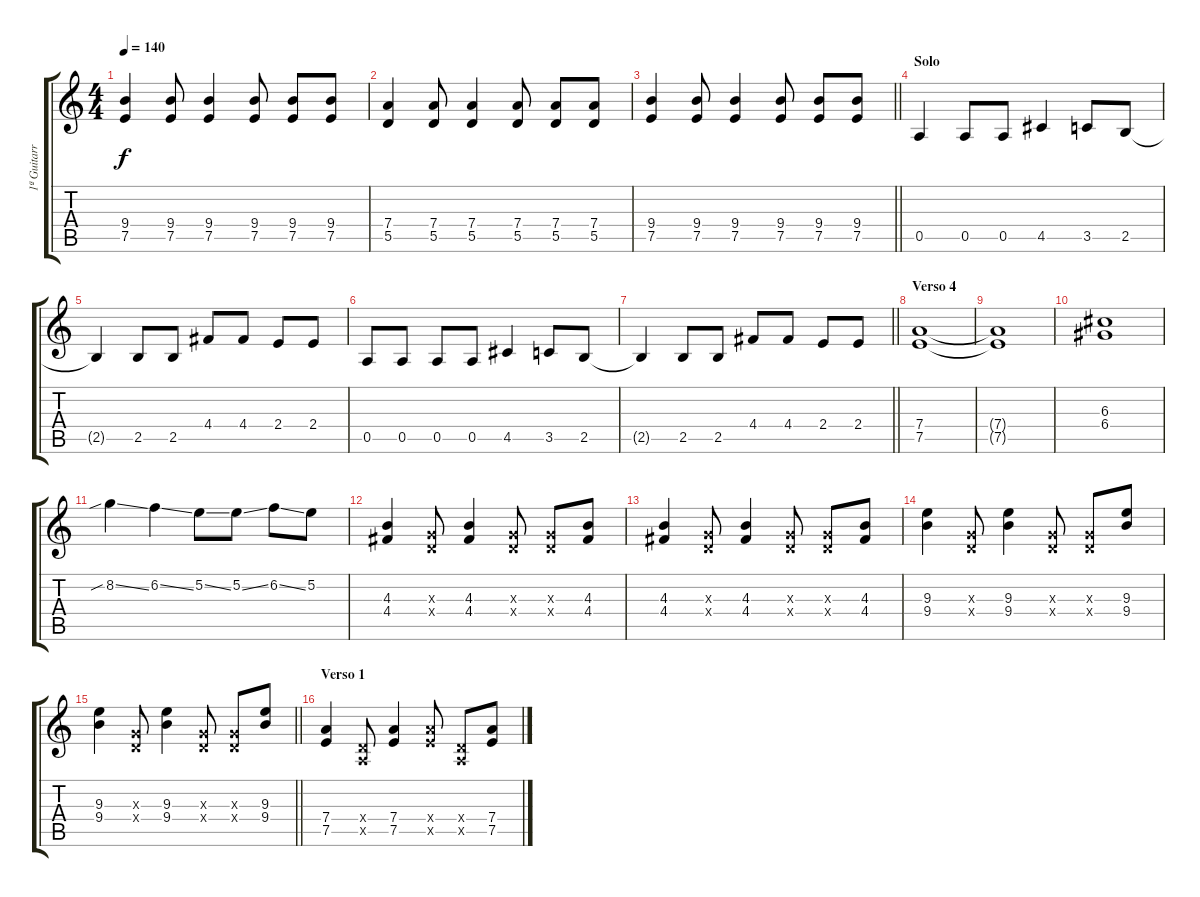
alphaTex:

\track ("1ª Guitarra" "1ª Guitarr") {instrument distortionguitar}
\staff {score tabs}
\tuning (E4 B3 G3 D3 A2 E2) {hide}
\ts (4 4)
\tempo 140
\clef g2
\ks c
(9.4 7.5).4{dy f} (9.4 7.5).8 (9.4 7.5).4 (9.4 7.5).8 (9.4 7.5).8 (9.4 7.5).8 |
(7.4 5.5).4 (7.4 5.5).8 (7.4 5.5).4 (7.4 5.5).8 (7.4 5.5).8 (7.4 5.5).8 |
\barLineRight lightlight
(9.4 7.5).4 (9.4 7.5).8 (9.4 7.5).4 (9.4 7.5).8 (9.4 7.5).8 (9.4 7.5).8 |
\section ("" "Solo")
0.5.4{instrument electricguitarmuted} 0.5.8 0.5.8 4.5.4 3.5.8 2.5.8 |
2.5{t}.4 2.5.8 2.5.8 4.4.8 4.4.8 2.4.8 2.4.8 |
0.5.8 0.5.8 0.5.8 0.5.8 4.5.4 3.5.8 2.5.8 |
\barLineRight lightlight
2.5{t}.4 2.5.8 2.5.8 4.4.8 4.4.8 2.4.8 2.4.8 |
\section ("" "Verso 4")
(7.4 7.5).1{volume 16 instrument distortionguitar} |
(7.4{t} 7.5{t}).1 |
(6.3 6.4).1 |
8.2{sib ss}.4 6.2{ss}.4 5.2{ss}.8 5.2{ss}.8 6.2{ss}.8 5.2.8 |
(4.3 4.4).4 (0.3{x} 0.4{x}).8 (4.3 4.4).4 (0.3{x} 0.4{x}).8 (0.3{x} 0.4{x}).8 (4.3 4.4).8 |
(4.3 4.4).4 (0.3{x} 0.4{x}).8 (4.3 4.4).4 (0.3{x} 0.4{x}).8 (0.3{x} 0.4{x}).8 (4.3 4.4).8 |
(9.3 9.4).4 (0.3{x} 0.4{x}).8 (9.3 9.4).4 (0.3{x} 0.4{x}).8 (0.3{x} 0.4{x}).8 (9.3 9.4).8 |
\barLineRight lightlight
(9.3 9.4).4 (0.3{x} 0.4{x}).8 (9.3 9.4).4 (0.3{x} 0.4{x}).8 (0.3{x} 0.4{x}).8 (9.3 9.4).8 |
\section ("" "Verso 1")
(7.4 7.5).4 (0.4{x} 0.5{x}).8 (7.4 7.5).4 (7.4{x} 7.5{x}).8 (0.4{x} 0.5{x}).8 (7.4 7.5).8
